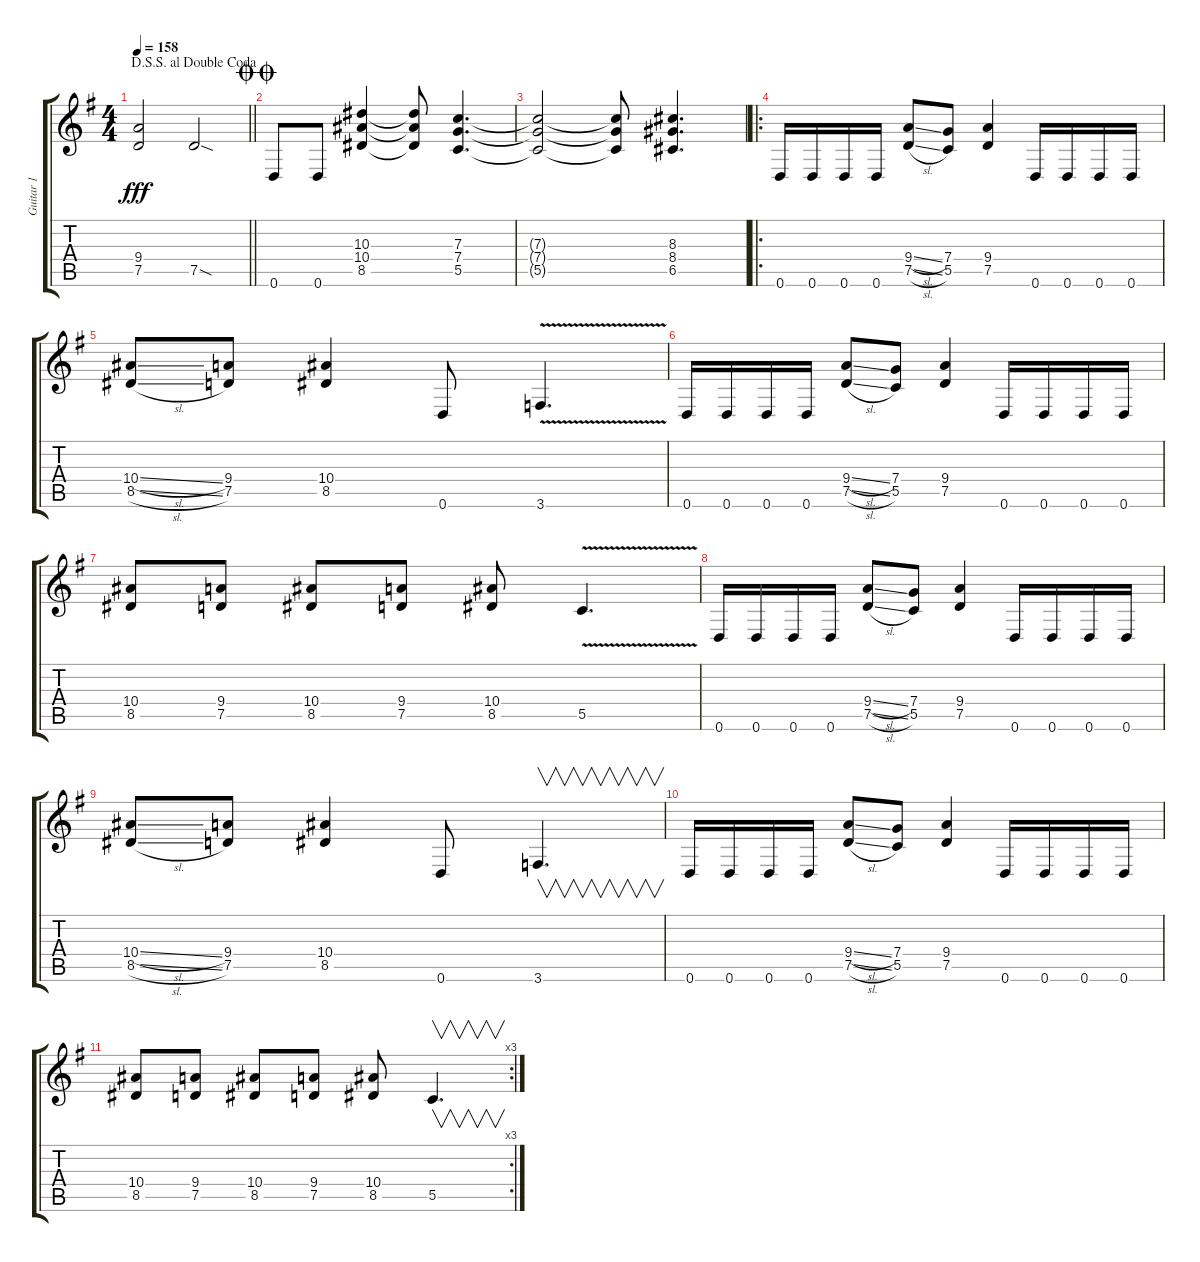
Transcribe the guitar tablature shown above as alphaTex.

\track ("Guitar 1" "Guitar 1") {instrument distortionguitar}
\staff {score tabs}
\tuning (D4 A3 F3 C3 G2 D2) {hide}
\ts (4 4)
\jump dalsegnosegnoaldoublecoda
\tempo 158
\clef g2
\barLineRight lightlight
\ks g
(9.4{t} 7.5{t}).2{dy fff} 7.5{sod}.2 |
\jump doublecoda
0.6.8 0.6.8 (10.3 10.4 8.5).4 (10.3{t} 10.4{t} 8.5{t}).8 (7.3 7.4 5.5).4{d} |
(7.3{t} 7.4{t} 5.5{t}).2 (7.3{t} 7.4{t} 5.5{t}).8 (8.3 8.4 6.5).4{d} |
\ro
0.6.16 0.6.16 0.6.16 0.6.16 (9.4{sl} 7.5{sl}).8 (7.4 5.5).8 (9.4 7.5).4 0.6.16 0.6.16 0.6.16 0.6.16 |
(10.4{sl} 8.5{sl}).8 (9.4 7.5).8 (10.4 8.5).4 0.6.8 3.6{v}.4{d} |
0.6.16 0.6.16 0.6.16 0.6.16 (9.4{sl} 7.5{sl}).8 (7.4 5.5).8 (9.4 7.5).4 0.6.16 0.6.16 0.6.16 0.6.16 |
(10.4 8.5).8 (9.4 7.5).8 (10.4 8.5).8 (9.4 7.5).8 (10.4 8.5).8 5.5{v}.4{d} |
0.6.16 0.6.16 0.6.16 0.6.16 (9.4{sl} 7.5{sl}).8 (7.4 5.5).8 (9.4 7.5).4 0.6.16 0.6.16 0.6.16 0.6.16 |
(10.4{sl} 8.5{sl}).8 (9.4 7.5).8 (10.4 8.5).4 0.6.8 3.6.4{v d} |
0.6.16 0.6.16 0.6.16 0.6.16 (9.4{sl} 7.5{sl}).8 (7.4 5.5).8 (9.4 7.5).4 0.6.16 0.6.16 0.6.16 0.6.16 |
\rc 3
(10.4 8.5).8 (9.4 7.5).8 (10.4 8.5).8 (9.4 7.5).8 (10.4 8.5).8 5.5.4{v d}
